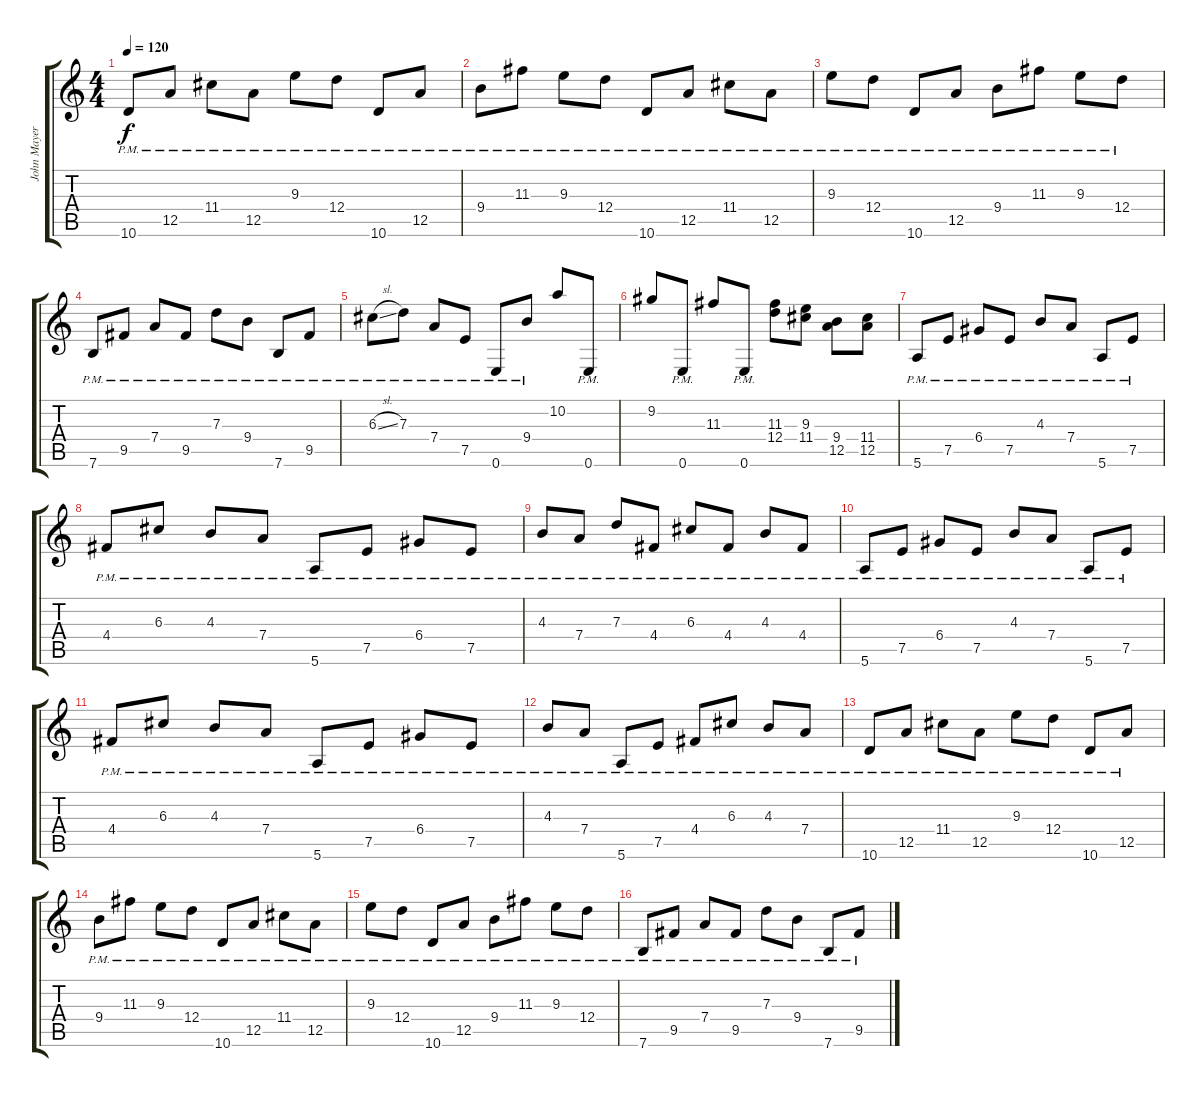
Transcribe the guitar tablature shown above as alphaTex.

\track ("John Mayer" "John Mayer") {instrument electricguitarjazz}
\staff {score tabs}
\tuning (E4 B3 G3 D3 A2 E2) {hide}
\ts (4 4)
\tempo 120
\clef g2
\ks c
10.6{pm}.8{dy f} 12.5{pm}.8 11.4{pm}.8 12.5{pm}.8 9.3{pm}.8 12.4{pm}.8 10.6{pm}.8 12.5{pm}.8 |
9.4{pm}.8 11.3{pm}.8 9.3{pm}.8 12.4{pm}.8 10.6{pm}.8 12.5{pm}.8 11.4{pm}.8 12.5{pm}.8 |
9.3{pm}.8 12.4{pm}.8 10.6{pm}.8 12.5{pm}.8 9.4{pm}.8 11.3{pm}.8 9.3{pm}.8 12.4{pm}.8 |
7.6{pm}.8 9.5{pm}.8 7.4{pm}.8 9.5{pm}.8 7.3{pm}.8 9.4{pm}.8 7.6{pm}.8 9.5{pm}.8 |
6.3{sl pm}.8 7.3{pm}.8 7.4{pm}.8 7.5{pm}.8 0.6{pm}.8 9.4{pm}.8 10.2.8 0.6{pm}.8 |
9.2.8 0.6{pm}.8 11.3.8 0.6{pm}.8 (11.3 12.4).8 (9.3 11.4).8 (9.4 12.5).8 (11.4 12.5).8 |
5.6{pm}.8 7.5{pm}.8 6.4{pm}.8 7.5{pm}.8 4.3{pm}.8 7.4{pm}.8 5.6{pm}.8 7.5{pm}.8 |
4.4{pm}.8 6.3{pm}.8 4.3{pm}.8 7.4{pm}.8 5.6{pm}.8 7.5{pm}.8 6.4{pm}.8 7.5{pm}.8 |
4.3{pm}.8 7.4{pm}.8 7.3{pm}.8 4.4{pm}.8 6.3{pm}.8 4.4{pm}.8 4.3{pm}.8 4.4{pm}.8 |
5.6{pm}.8 7.5{pm}.8 6.4{pm}.8 7.5{pm}.8 4.3{pm}.8 7.4{pm}.8 5.6{pm}.8 7.5{pm}.8 |
4.4{pm}.8 6.3{pm}.8 4.3{pm}.8 7.4{pm}.8 5.6{pm}.8 7.5{pm}.8 6.4{pm}.8 7.5{pm}.8 |
4.3{pm}.8 7.4{pm}.8 5.6{pm}.8 7.5{pm}.8 4.4{pm}.8 6.3{pm}.8 4.3{pm}.8 7.4{pm}.8 |
10.6{pm}.8 12.5{pm}.8 11.4{pm}.8 12.5{pm}.8 9.3{pm}.8 12.4{pm}.8 10.6{pm}.8 12.5{pm}.8 |
9.4{pm}.8 11.3{pm}.8 9.3{pm}.8 12.4{pm}.8 10.6{pm}.8 12.5{pm}.8 11.4{pm}.8 12.5{pm}.8 |
9.3{pm}.8 12.4{pm}.8 10.6{pm}.8 12.5{pm}.8 9.4{pm}.8 11.3{pm}.8 9.3{pm}.8 12.4{pm}.8 |
7.6{pm}.8 9.5{pm}.8 7.4{pm}.8 9.5{pm}.8 7.3{pm}.8 9.4{pm}.8 7.6{pm}.8 9.5{pm}.8
